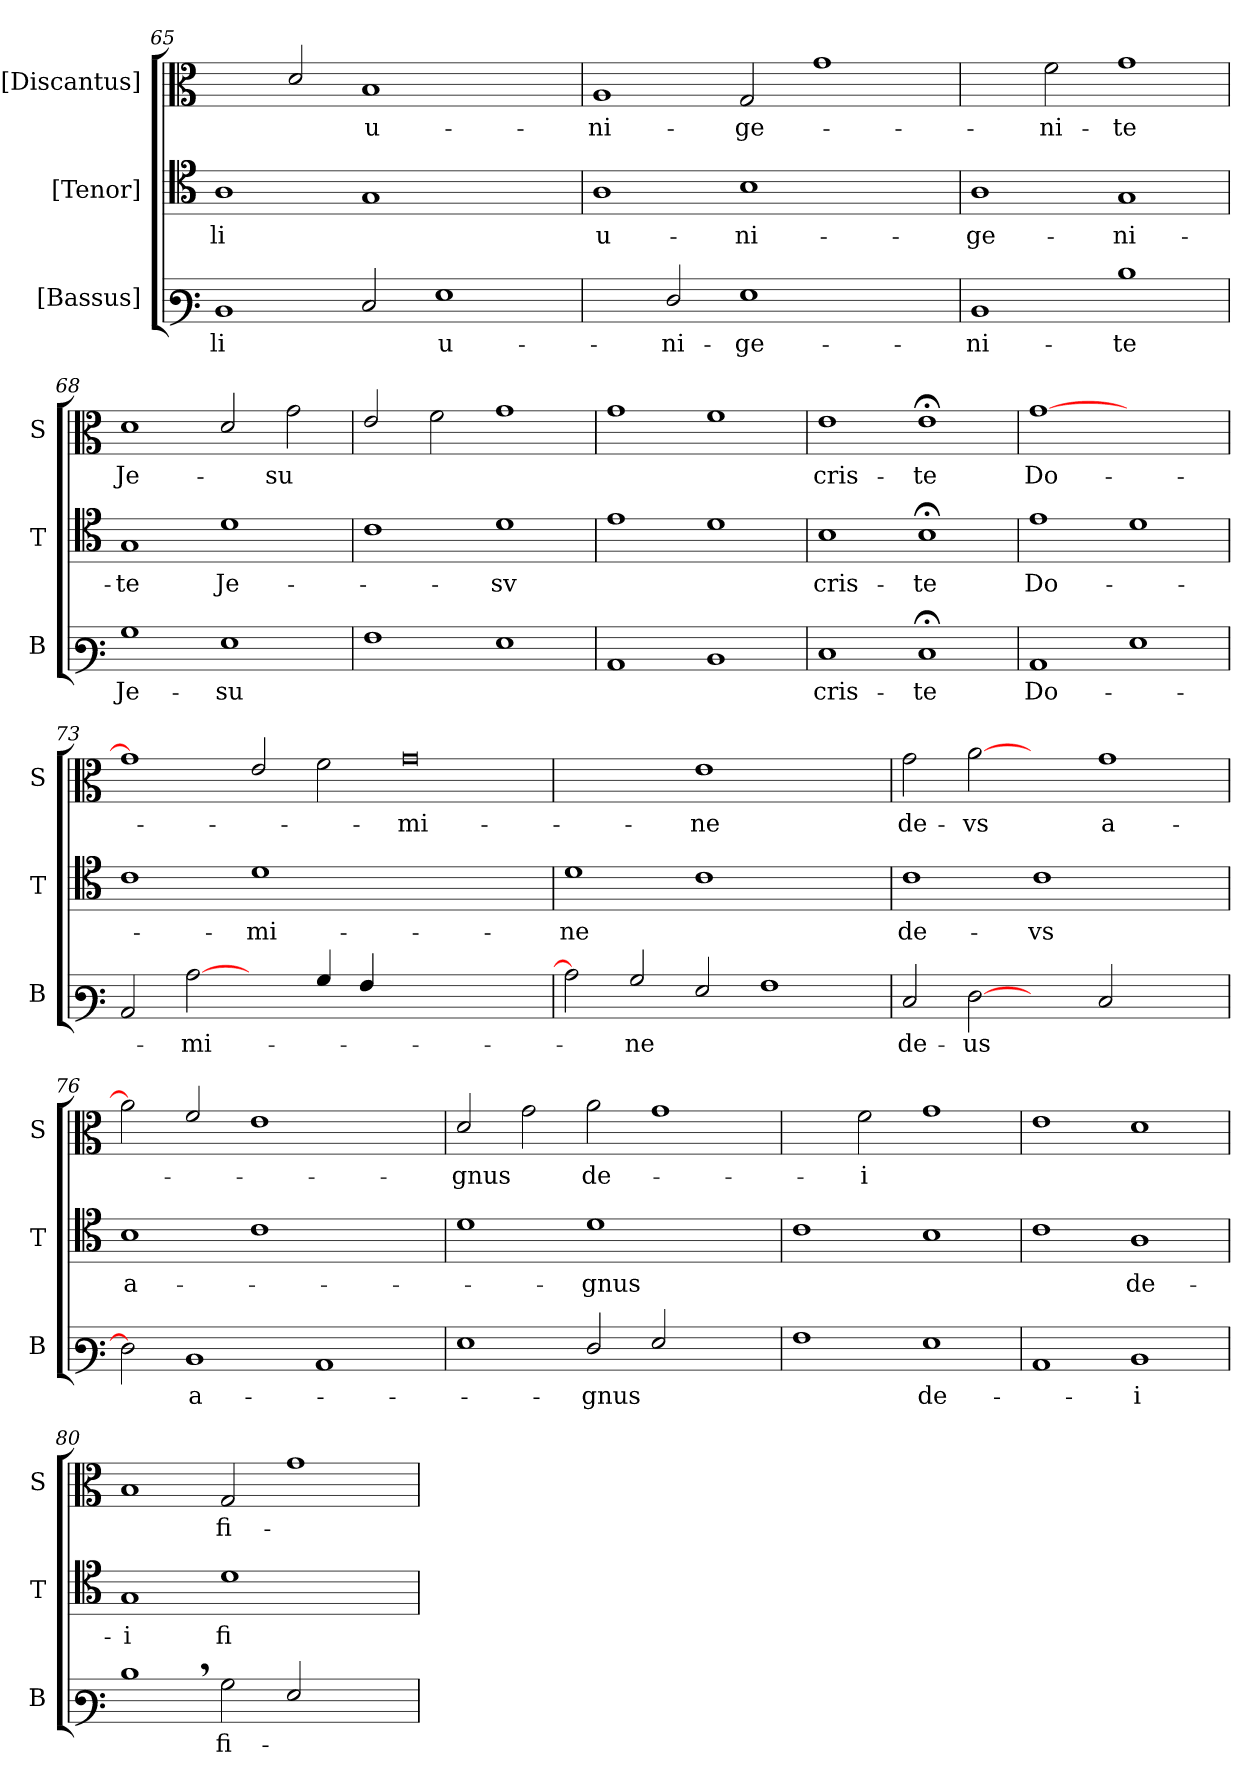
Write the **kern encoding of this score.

**kern	**text	**kern	**text	**kern	**text
*part3	*part3	*part2	*part2	*part1	*part1
*staff3	*staff3	*staff2	*staff2	*staff1	*staff1
*I"[Bassus]	*	*I"[Tenor]	*	*I"[Discantus]	*
*I'B	*	*I'T	*	*I'S	*
*clefF3	*	*clefC4	*	*clefC3	*
*k[]	*	*k[]	*	*k[]	*
*C:	*	*C:	*	*C:	*
=65	=65	=65	=65	=65	=65
1D	-li	1A	-li	2ryy	.
.	.	.	.	2d/	.
2E/	.	1G	.	1B	u-
1G	u-	.	.	.	.
.	.	2ryy	.	2ryy	.
=66	=66	=66	=66	=66	=66
2ryy	.	1A	u-	1A	-ni-
2F/	-ni-	.	.	.	.
1G	-ge-	1B	-ni-	2G/	-ge-
.	.	.	.	1g	.
2ryy	.	2ryy	.	.	.
=67	=67	=67	=67	=67	=67
1D	-ni-	1A	-ge-	2ryy	.
.	.	.	.	2f\	-ni-
1d	-te	1G	-ni-	1g	-te
=68	=68	=68	=68	=68	=68
1B	Je-	1G	-te	1d	Je-
1G	-su	1d	Je-	2d/	.
.	.	.	.	2g\	-su
=69	=69	=69	=69	=69	=69
1A	.	1c	.	2e/	.
.	.	.	.	2f\	.
1G	.	1d	-sv	1g	.
=70	=70	=70	=70	=70	=70
1C	.	1e	.	1g	.
1D	.	1d	.	1f	.
=71	=71	=71	=71	=71	=71
1E	cris-	1B	cris-	1e	cris-
1E;<	-te	1B;<	-te	1e;<	-te
=72	=72	=72	=72	=72	=72
1C	Do-	1e	Do-	[1g	Do-
1G	.	1d	.	1ryy	.
=73	=73	=73	=73	=73	=73
2C/	.	1c	.	1g]	.
[2c	-mi-	.	.	.	.
2ryy	.	1d	-mi-	2e/	.
4B/	.	.	.	2f\	.
4A/	.	.	.	.	.
0ryy	.	0ryy	.	0g	-mi-
=74	=74	=74	=74	=74	=74
2c]	.	1d	-ne	1ryy	.
2B/	-ne	.	.	.	.
2G/	.	1c	.	1e	-ne
1A	.	.	.	.	.
.	.	2ryy	.	2ryy	.
=75	=75	=75	=75	=75	=75
2E/	de-	1c	de-	2g\	de-
[2F	-us	.	.	[2a	-vs
2ryy	.	1c	-vs	2ryy	.
2E/	.	.	.	1g	a-
2ryy	.	2ryy	.	.	.
=76	=76	=76	=76	=76	=76
2F]	.	1B	a-	2a]	.
1D	a-	.	.	2f/	.
.	.	1c	.	1e	.
1C	.	.	.	.	.
.	.	2ryy	.	2ryy	.
=77	=77	=77	=77	=77	=77
1G	.	1d	.	2d/	-gnus
.	.	.	.	2g\	.
2F/	-gnus	1d	-gnus	2a\	de-
2G/	.	.	.	1g	.
2ryy	.	2ryy	.	.	.
=78	=78	=78	=78	=78	=78
1A	.	1c	.	2ryy	.
.	.	.	.	2f\	-i
1G	de-	1B	.	1g	.
=79	=79	=79	=79	=79	=79
1C	.	1c	.	1e	.
1D	-i	1A	de-	1d	.
=80	=80	=80	=80	=80	=80
1d,	.	1G	-i	1B	.
2B\	fi-	1d	fi-	2G/	fi-
2G/	.	.	.	1g	.
2ryy	.	2ryy	.	.	.
=	=	=	=	=	=
*-	*-	*-	*-	*-	*-
